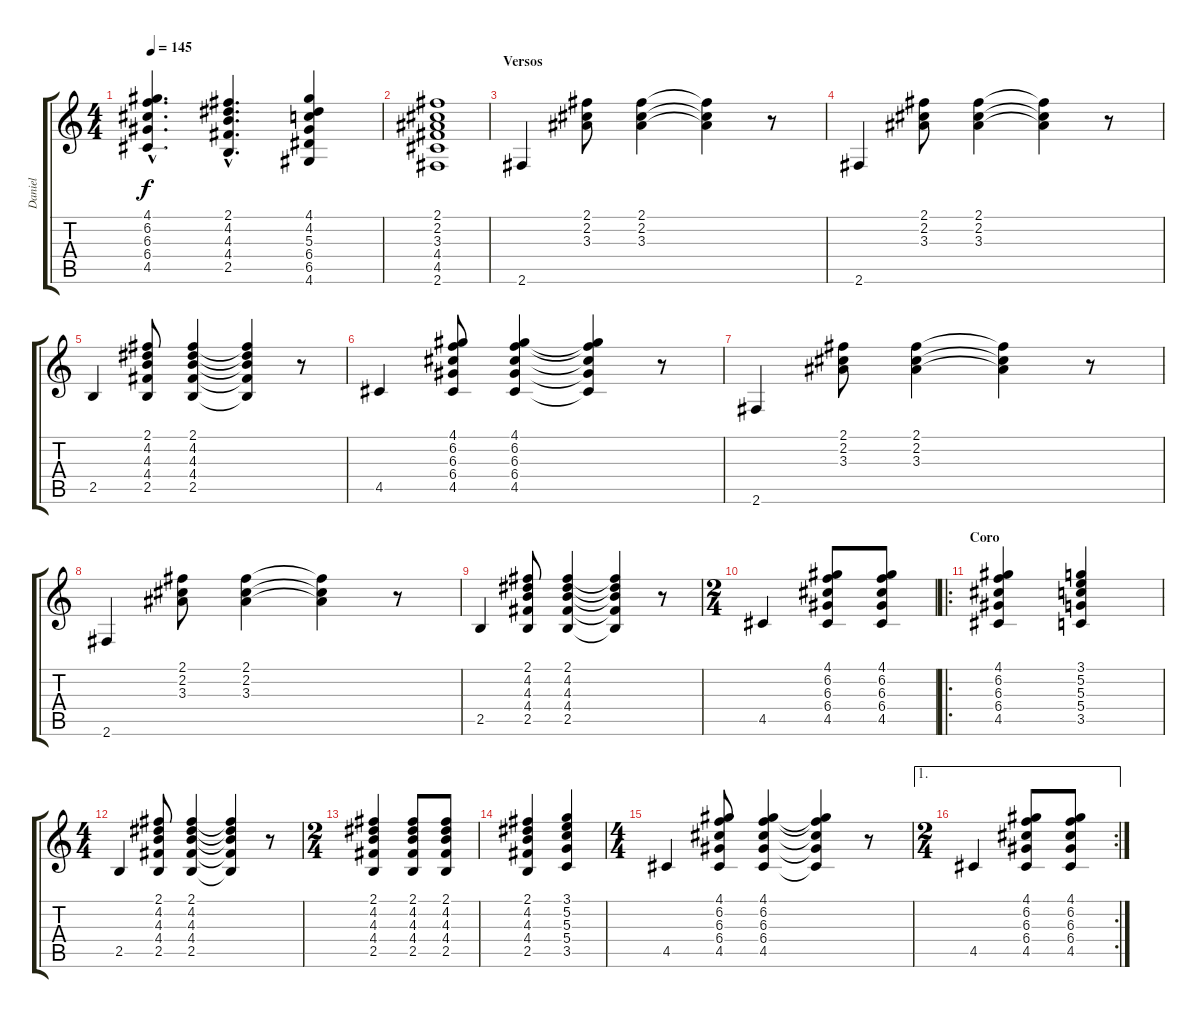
\track ("Daniel" "Daniel") {instrument electricguitarmuted}
\staff {score tabs}
\tuning (E4 B3 G3 D3 A2 E2) {hide}
\ts (4 4)
\tempo 145
\clef g2
\ks c
(4.1{hac} 6.2{hac} 6.3{hac} 6.4{hac} 4.5{hac}).4{d dy f} (2.1{hac} 4.2{hac} 4.3{hac} 4.4{hac} 2.5{hac}).4{d} (4.1 4.2 5.3 6.4 6.5 4.6).4 |
(2.1 2.2 3.3 4.4 4.5 2.6).1 |
\section ("" "Versos")
2.6.4 (2.1 2.2 3.3).8 (2.1 2.2 3.3).4 (2.1{t} 2.2{t} 3.3{t}).4 r.8 |
2.6.4 (2.1 2.2 3.3).8 (2.1 2.2 3.3).4 (2.1{t} 2.2{t} 3.3{t}).4 r.8 |
2.5.4 (2.1 4.2 4.3 4.4 2.5).8 (2.1 4.2 4.3 4.4 2.5).4 (2.1{t} 4.2{t} 4.3{t} 4.4{t} 2.5{t}).4 r.8 |
4.5.4 (4.1 6.2 6.3 6.4 4.5).8 (4.1 6.2 6.3 6.4 4.5).4 (4.1{t} 6.2{t} 6.3{t} 6.4{t} 4.5{t}).4 r.8 |
2.6.4 (2.1 2.2 3.3).8 (2.1 2.2 3.3).4 (2.1{t} 2.2{t} 3.3{t}).4 r.8 |
2.6.4 (2.1 2.2 3.3).8 (2.1 2.2 3.3).4 (2.1{t} 2.2{t} 3.3{t}).4 r.8 |
2.5.4 (2.1 4.2 4.3 4.4 2.5).8 (2.1 4.2 4.3 4.4 2.5).4 (2.1{t} 4.2{t} 4.3{t} 4.4{t} 2.5{t}).4 r.8 |
\ts (2 4)
4.5.4 (4.1 6.2 6.3 6.4 4.5).8 (4.1 6.2 6.3 6.4 4.5).8 |
\ro
\section ("" "Coro")
(4.1 6.2 6.3 6.4 4.5).4 (3.1 5.2 5.3 5.4 3.5).4 |
\ts (4 4)
2.5.4 (2.1 4.2 4.3 4.4 2.5).8 (2.1 4.2 4.3 4.4 2.5).4 (2.1{t} 4.2{t} 4.3{t} 4.4{t} 2.5{t}).4 r.8 |
\ts (2 4)
(2.1 4.2 4.3 4.4 2.5).4 (2.1 4.2 4.3 4.4 2.5).8 (2.1 4.2 4.3 4.4 2.5).8 |
(2.1 4.2 4.3 4.4 2.5).4 (3.1 5.2 5.3 5.4 3.5).4 |
\ts (4 4)
4.5.4 (4.1 6.2 6.3 6.4 4.5).8 (4.1 6.2 6.3 6.4 4.5).4 (4.1{t} 6.2{t} 6.3{t} 6.4{t} 4.5{t}).4 r.8 |
\ae 1
\rc 2
\ts (2 4)
4.5.4 (4.1 6.2 6.3 6.4 4.5).8 (4.1 6.2 6.3 6.4 4.5).8
